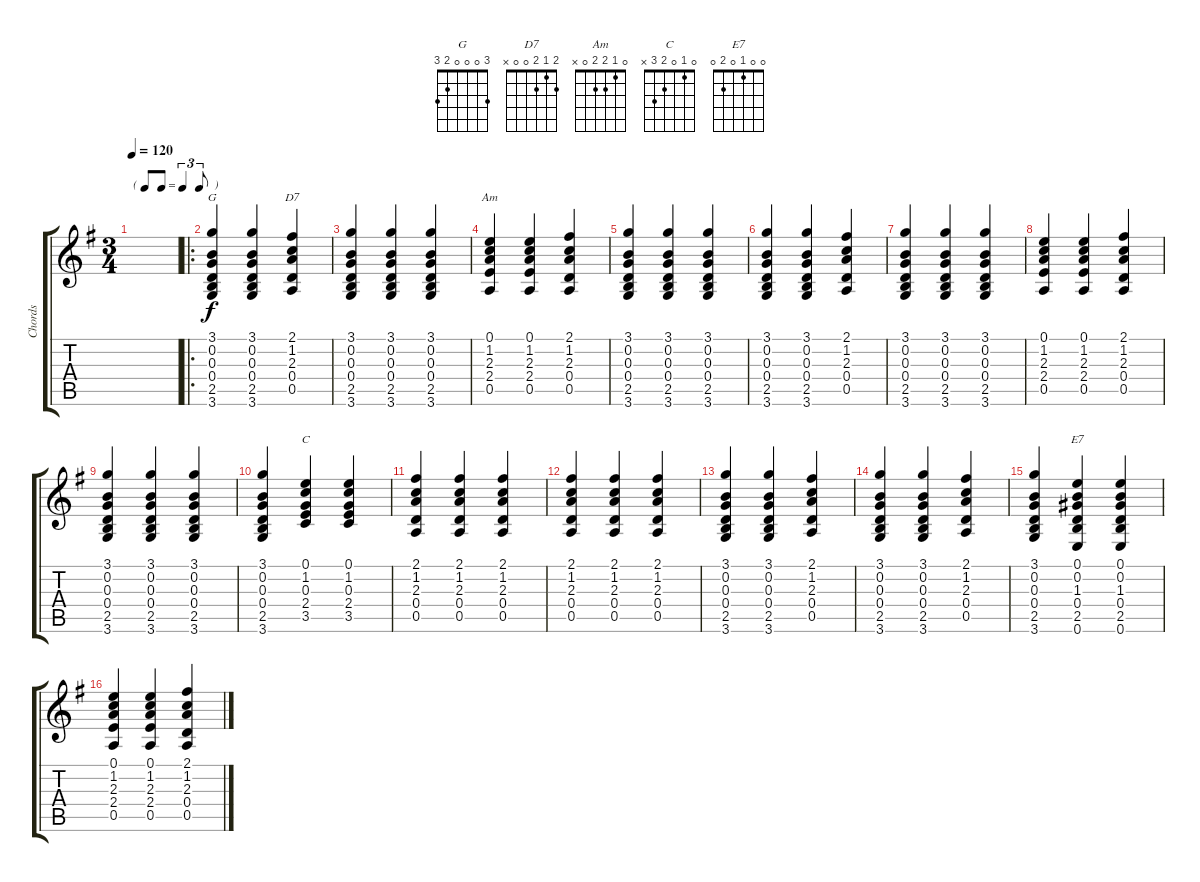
\track ("Chords" "Chords") {instrument acousticguitarnylon}
\staff {score tabs}
\tuning (E4 B3 G3 D3 A2 E2) {hide}
\chord ("G" 3 0 0 0 2 3)
\chord ("D7" 2 1 2 0 0 x)
\chord ("Am" 0 1 2 2 0 x)
\chord ("C" 0 1 0 2 3 x)
\chord ("E7" 0 0 1 0 2 0)
\ts (3 4)
\tf triplet8th
\tempo 120
\clef g2
\ks g
|
\ro
(3.1 0.2 0.3 0.4 2.5 3.6).4{ch "G"} (3.1 0.2 0.3 0.4 2.5 3.6).4 (2.1 1.2 2.3 0.4 0.5).4{ch "D7"} |
(3.1 0.2 0.3 0.4 2.5 3.6).4 (3.1 0.2 0.3 0.4 2.5 3.6).4 (3.1 0.2 0.3 0.4 2.5 3.6).4 |
(0.1 1.2 2.3 2.4 0.5).4{ch "Am"} (0.1 1.2 2.3 2.4 0.5).4 (2.1 1.2 2.3 0.4 0.5).4 |
(3.1 0.2 0.3 0.4 2.5 3.6).4 (3.1 0.2 0.3 0.4 2.5 3.6).4 (3.1 0.2 0.3 0.4 2.5 3.6).4 |
(3.1 0.2 0.3 0.4 2.5 3.6).4 (3.1 0.2 0.3 0.4 2.5 3.6).4 (2.1 1.2 2.3 0.4 0.5).4 |
(3.1 0.2 0.3 0.4 2.5 3.6).4 (3.1 0.2 0.3 0.4 2.5 3.6).4 (3.1 0.2 0.3 0.4 2.5 3.6).4 |
(0.1 1.2 2.3 2.4 0.5).4 (0.1 1.2 2.3 2.4 0.5).4 (2.1 1.2 2.3 0.4 0.5).4 |
(3.1 0.2 0.3 0.4 2.5 3.6).4 (3.1 0.2 0.3 0.4 2.5 3.6).4 (3.1 0.2 0.3 0.4 2.5 3.6).4 |
(3.1 0.2 0.3 0.4 2.5 3.6).4 (0.1 1.2 0.3 2.4 3.5).4{ch "C"} (0.1 1.2 0.3 2.4 3.5).4 |
(2.1 1.2 2.3 0.4 0.5).4 (2.1 1.2 2.3 0.4 0.5).4 (2.1 1.2 2.3 0.4 0.5).4 |
(2.1 1.2 2.3 0.4 0.5).4 (2.1 1.2 2.3 0.4 0.5).4 (2.1 1.2 2.3 0.4 0.5).4 |
(3.1 0.2 0.3 0.4 2.5 3.6).4 (3.1 0.2 0.3 0.4 2.5 3.6).4 (2.1 1.2 2.3 0.4 0.5).4 |
(3.1 0.2 0.3 0.4 2.5 3.6).4 (3.1 0.2 0.3 0.4 2.5 3.6).4 (2.1 1.2 2.3 0.4 0.5).4 |
(3.1 0.2 0.3 0.4 2.5 3.6).4 (0.1 0.2 1.3 0.4 2.5 0.6).4{ch "E7"} (0.1 0.2 1.3 0.4 2.5 0.6).4 |
(0.1 1.2 2.3 2.4 0.5).4 (0.1 1.2 2.3 2.4 0.5).4 (2.1 1.2 2.3 0.4 0.5).4
